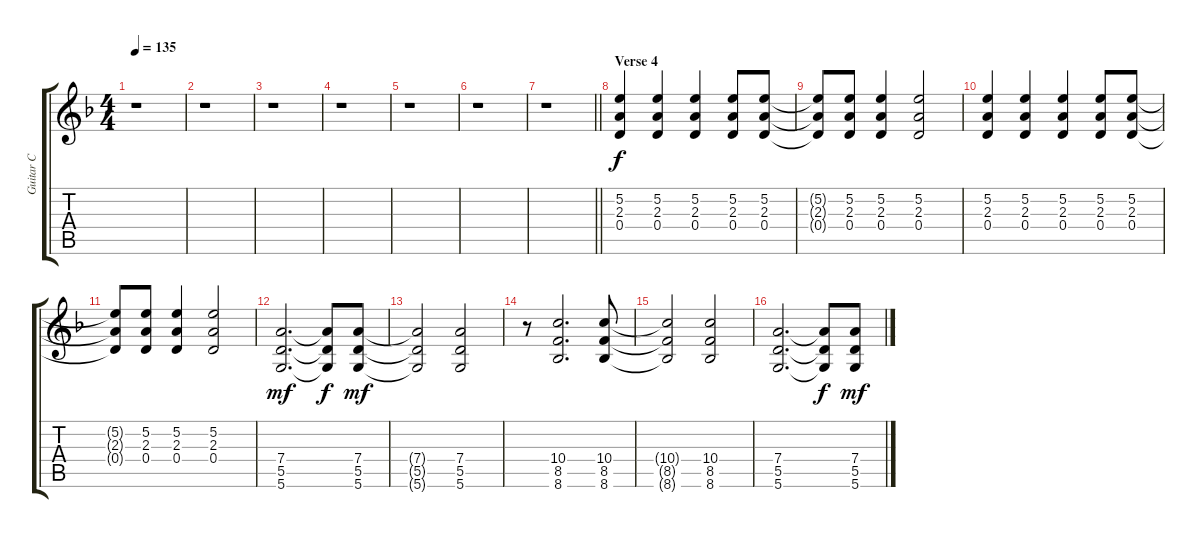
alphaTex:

\track ("Guitar C" "Guitar C") {instrument distortionguitar}
\staff {score tabs}
\tuning (E4 B3 G3 D3 A2 D2) {hide}
\ts (4 4)
\tempo 135
\clef g2
\ks f
r.1{dy f} |
r.1 |
r.1 |
r.1 |
r.1 |
r.1 |
\barLineRight lightlight
r.1 |
\section ("" "Verse 4")
(5.2 2.3 0.4).4 (5.2 2.3 0.4).4 (5.2 2.3 0.4).4 (5.2 2.3 0.4).8 (5.2 2.3 0.4).8 |
(5.2{t} 2.3{t} 0.4{t}).8 (5.2 2.3 0.4).8 (5.2 2.3 0.4).4 (5.2 2.3 0.4).2 |
(5.2 2.3 0.4).4 (5.2 2.3 0.4).4 (5.2 2.3 0.4).4 (5.2 2.3 0.4).8 (5.2 2.3 0.4).8 |
(5.2{t} 2.3{t} 0.4{t}).8 (5.2 2.3 0.4).8 (5.2 2.3 0.4).4 (5.2 2.3 0.4).2 |
(7.4 5.5 5.6).2{d dy mf} (7.4{t} 5.5{t} 5.6{t}).8{dy f} (7.4 5.5 5.6).8{dy mf} |
(7.4{t} 5.5{t} 5.6{t}).2 (7.4 5.5 5.6).2 |
r.8 (10.4 8.5 8.6).2{d} (10.4 8.5 8.6).8 |
(10.4{t} 8.5{t} 8.6{t}).2 (10.4 8.5 8.6).2 |
(7.4 5.5 5.6).2{d} (7.4{t} 5.5{t} 5.6{t}).8{dy f} (7.4 5.5 5.6).8{dy mf}
